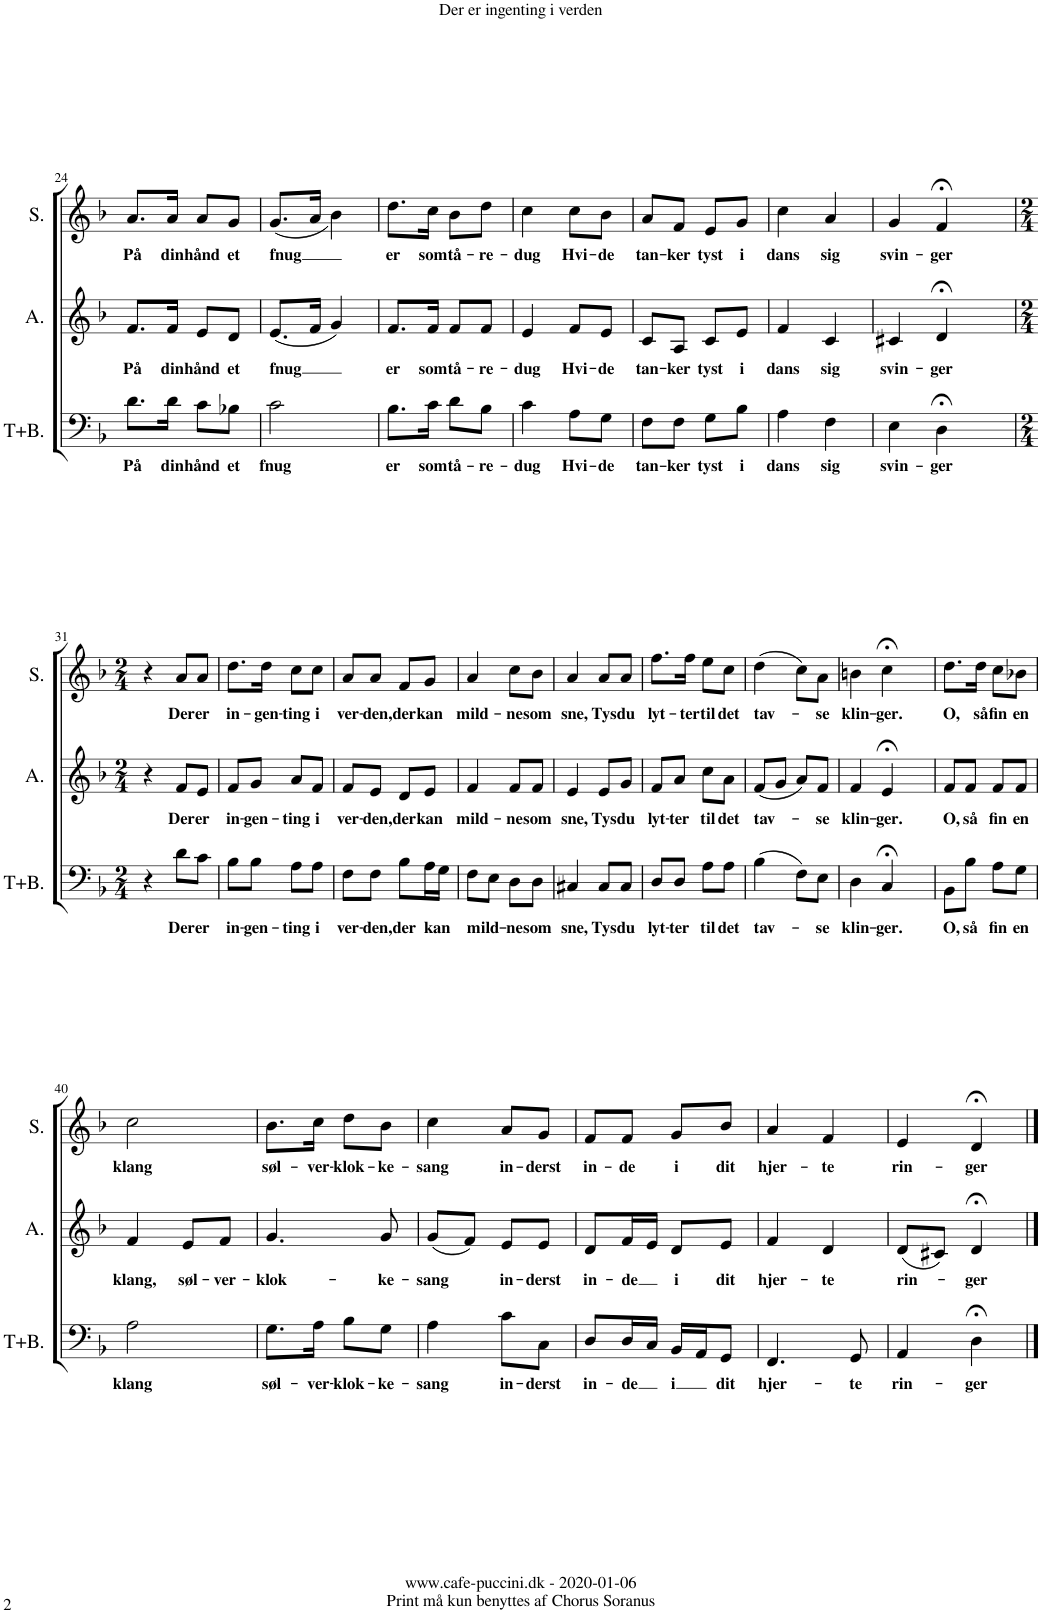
**kern	**text	**kern	**text	**kern	**text
*part3	*part3	*part2	*part2	*part1	*part1
*staff3	*staff3	*staff2	*staff2	*staff1	*staff1
*I"Tenor + Bas	*	*I"Alt	*	*I"Sopran	*
*I'T+B.	*	*I'A.	*	*I'S.	*
!!LO:PB:g=z
*clefF4	*	*clefG2	*	*clefG2	*
*k[b-]	*	*k[b-]	*	*k[b-]	*
*F:	*	*F:	*	*F:	*
*M2/4	*	*M2/4	*	*M2/4	*
=24	=24	=24	=24	=24	=24
!	!LO:LY:b	!	!LO:LY:b	!	!LO:LY:b
8.d\L	På	8.f/L	På	8.a/L	På
!	!LO:LY:b	!	!LO:LY:b	!	!LO:LY:b
16d\Jk	din	16f/Jk	din	16a/Jk	din
!	!LO:LY:b	!	!LO:LY:b	!	!LO:LY:b
8c\L	hånd	8e/L	hånd	8a/L	hånd
!	!LO:LY:b	!	!LO:LY:b	!	!LO:LY:b
8B-X\J	et	8d/J	et	8g/J	et
=25	=25	=25	=25	=25	=25
!	!LO:LY:b	!	!LO:LY:b	!	!LO:LY:b
2c\	fnug	(8.e/L	fnug	(<8.g/L	fnug
.	.	16f/Jk	.	16a/Jk	.
.	.	4g/)	.	4b-\)	.
=26	=26	=26	=26	=26	=26
!	!LO:LY:b	!	!LO:LY:b	!	!LO:LY:b
8.B-\L	er	8.f/L	er	8.dd\L	er
!	!LO:LY:b	!	!LO:LY:b	!	!LO:LY:b
16c\Jk	som	16f/Jk	som	16cc\Jk	som
!	!LO:LY:b	!	!LO:LY:b	!	!LO:LY:b
8d\L	tå-	8f/L	tå-	8b-\L	tå-
!	!LO:LY:b	!	!LO:LY:b	!	!LO:LY:b
8B-\J	-re-	8f/J	-re-	8dd\J	-re-
=27	=27	=27	=27	=27	=27
!	!LO:LY:b	!	!LO:LY:b	!	!LO:LY:b
4c\	-dug	4e/	-dug	4cc\	-dug
!	!LO:LY:b	!	!LO:LY:b	!	!LO:LY:b
8A\L	Hvi-	8f/L	Hvi-	8cc\L	Hvi-
!	!LO:LY:b	!	!LO:LY:b	!	!LO:LY:b
8G\J	-de	8e/J	-de	8b-\J	-de
=28	=28	=28	=28	=28	=28
!	!LO:LY:b	!	!LO:LY:b	!	!LO:LY:b
8F\L	tan-	8c/L	tan-	8a/L	tan-
!	!LO:LY:b	!	!LO:LY:b	!	!LO:LY:b
8F\J	-ker	8A/J	-ker	8f/J	-ker
!	!LO:LY:b	!	!LO:LY:b	!	!LO:LY:b
8G\L	tyst	8c/L	tyst	8e/L	tyst
!	!LO:LY:b	!	!LO:LY:b	!	!LO:LY:b
8B-\J	i	8e/J	i	8g/J	i
=29	=29	=29	=29	=29	=29
!	!LO:LY:b	!	!LO:LY:b	!	!LO:LY:b
4A\	dans	4f/	dans	4cc\	dans
!	!LO:LY:b	!	!LO:LY:b	!	!LO:LY:b
4F\	sig	4c/	sig	4a/	sig
=30	=30	=30	=30	=30	=30
!	!LO:LY:b	!	!LO:LY:b	!	!LO:LY:b
4E\	svin-	4c#X/	svin-	4g/	svin-
!	!LO:LY:b	!	!LO:LY:b	!	!LO:LY:b
4D;<\	-ger	4d;</	-ger	4f;</	-ger
8ryy	.	8ryy	.	8ryy	.
!!LO:LB:g=z
=31	=31	=31	=31	=31	=31
*M2/4	*	*M2/4	*	*M2/4	*
4r	.	4r	.	4r	.
!	!LO:LY:b	!	!LO:LY:b	!	!LO:LY:b
8d\L	Der	8f/L	Der	8a/L	Der
!	!LO:LY:b	!	!LO:LY:b	!	!LO:LY:b
8c\J	er	8e/J	er	8a/J	er
=32	=32	=32	=32	=32	=32
!	!LO:LY:b	!	!LO:LY:b	!	!LO:LY:b
8B-\L	in-	8f/L	in-	8.dd\L	in-
!	!LO:LY:b	!	!LO:LY:b	!	!
8B-\J	-gen-	8g/J	-gen-	.	.
!	!	!	!	!	!LO:LY:b
.	.	.	.	16dd\Jk	-gen-
!	!LO:LY:b	!	!LO:LY:b	!	!LO:LY:b
8A\L	-ting	8a/L	-ting	8cc\L	-ting
!	!LO:LY:b	!	!LO:LY:b	!	!LO:LY:b
8A\J	i	8f/J	i	8cc\J	i
=33	=33	=33	=33	=33	=33
!	!LO:LY:b	!	!LO:LY:b	!	!LO:LY:b
8F\L	ver-	8f/L	ver-	8a/L	ver-
!	!LO:LY:b	!	!LO:LY:b	!	!LO:LY:b
8F\J	-den,	8e/J	-den,	8a/J	-den,
!	!LO:LY:b	!	!LO:LY:b	!	!LO:LY:b
8B-\L	der	8d/L	der	8f/L	der
!	!LO:LY:b	!	!LO:LY:b	!	!LO:LY:b
16A\L	kan	8e/J	kan	8g/J	kan
16G\JJ	.	.	.	.	.
=34	=34	=34	=34	=34	=34
!	!LO:LY:b	!	!LO:LY:b	!	!LO:LY:b
8F\L	mild-	4f/	mild-	4a/	mild-
8E\J	.	.	.	.	.
!	!LO:LY:b	!	!LO:LY:b	!	!LO:LY:b
8D\L	-ne	8f/L	-ne	8cc\L	-ne
!	!LO:LY:b	!	!LO:LY:b	!	!LO:LY:b
8D\J	som	8f/J	som	8b-\J	som
=35	=35	=35	=35	=35	=35
!	!LO:LY:b	!	!LO:LY:b	!	!LO:LY:b
4C#X/	sne,	4e/	sne,	4a/	sne,
!	!LO:LY:b	!	!LO:LY:b	!	!LO:LY:b
8C#/L	Tys	8e/L	Tys	8a/L	Tys
!	!LO:LY:b	!	!LO:LY:b	!	!LO:LY:b
8C#/J	du	8g/J	du	8a/J	du
=36	=36	=36	=36	=36	=36
!	!LO:LY:b	!	!LO:LY:b	!	!LO:LY:b
8D/L	lyt-	8f/L	lyt-	8.ff\L	lyt-
!	!LO:LY:b	!	!LO:LY:b	!	!
8D/J	-ter	8a/J	-ter	.	.
!	!	!	!	!	!LO:LY:b
.	.	.	.	16ff\Jk	-ter
!	!LO:LY:b	!	!LO:LY:b	!	!LO:LY:b
8A\L	til	8cc\L	til	8ee\L	til
!	!LO:LY:b	!	!LO:LY:b	!	!LO:LY:b
8A\J	det	8a\J	det	8cc\J	det
=37	=37	=37	=37	=37	=37
!	!LO:LY:b	!	!LO:LY:b	!	!LO:LY:b
(4B-\	tav-	(8f/L	tav-	(4dd\	tav-
.	.	8g/J	.	.	.
8F\L)	.	8a/L)	.	8cc\L)	.
!	!LO:LY:b	!	!LO:LY:b	!	!LO:LY:b
8E\J	-se	8f/J	-se	8a\J	-se
=38	=38	=38	=38	=38	=38
!	!LO:LY:b	!	!LO:LY:b	!	!LO:LY:b
4D\	klin-	4f/	klin-	4bn\	klin-
!	!LO:LY:b	!	!LO:LY:b	!	!LO:LY:b
4C;</	-ger.	4e;</	-ger.	4cc;<\	-ger.
8ryy	.	8ryy	.	8ryy	.
=39	=39	=39	=39	=39	=39
!	!LO:LY:b	!	!LO:LY:b	!	!LO:LY:b
8BB-\L	O,	8f/L	O,	8.dd\L	O,
!	!LO:LY:b	!	!LO:LY:b	!	!
8B-\J	så	8f/J	så	.	.
!	!	!	!	!	!LO:LY:b
.	.	.	.	16dd\Jk	så
!	!LO:LY:b	!	!LO:LY:b	!	!LO:LY:b
8A\L	fin	8f/L	fin	8cc\L	fin
!	!LO:LY:b	!	!LO:LY:b	!	!LO:LY:b
8G\J	en	8f/J	en	8b-X\J	en
!!LO:LB:g=z
=40	=40	=40	=40	=40	=40
!	!LO:LY:b	!	!LO:LY:b	!	!LO:LY:b
2A\	klang	4f/	klang,	2cc\	klang
!	!	!	!LO:LY:b	!	!
.	.	8e/L	søl-	.	.
!	!	!	!LO:LY:b	!	!
.	.	8f/J	-ver-	.	.
=41	=41	=41	=41	=41	=41
!	!LO:LY:b	!	!LO:LY:b	!	!LO:LY:b
8.G\L	søl-	4.g/	-klok-	8.b-\L	søl-
!	!LO:LY:b	!	!	!	!LO:LY:b
16A\Jk	-ver-	.	.	16cc\Jk	-ver-
!	!LO:LY:b	!	!	!	!LO:LY:b
8B-\L	-klok-	.	.	8dd\L	-klok-
!	!LO:LY:b	!	!LO:LY:b	!	!LO:LY:b
8G\J	-ke-	8g/	-ke-	8b-\J	-ke-
=42	=42	=42	=42	=42	=42
!	!LO:LY:b	!	!LO:LY:b	!	!LO:LY:b
4A\	-sang	(8g/L	-sang	4cc\	-sang
.	.	8f/J)	.	.	.
!	!LO:LY:b	!	!LO:LY:b	!	!LO:LY:b
8c\L	in-	8e/L	in-	8a/L	in-
!	!LO:LY:b	!	!LO:LY:b	!	!LO:LY:b
8C\J	-derst	8e/J	-derst	8g/J	-derst
=43	=43	=43	=43	=43	=43
!	!LO:LY:b	!	!LO:LY:b	!	!LO:LY:b
8D/L	in-	8d/L	in-	8f/L	in-
!	!LO:LY:b	!	!LO:LY:b	!	!LO:LY:b
16D/L	-de	16f/L	-de	8f/J	-de
16C/JJ	.	16e/JJ	.	.	.
!	!LO:LY:b	!	!LO:LY:b	!	!LO:LY:b
16BB-/LL	i	8d/L	i	8g/L	i
16AA/J	.	.	.	.	.
!	!LO:LY:b	!	!LO:LY:b	!	!LO:LY:b
8GG/J	dit	8e/J	dit	8b-/J	dit
=44	=44	=44	=44	=44	=44
!	!LO:LY:b	!	!LO:LY:b	!	!LO:LY:b
4.FF/	hjer-	4f/	hjer-	4a/	hjer-
!	!	!	!LO:LY:b	!	!LO:LY:b
.	.	4d/	-te	4f/	-te
!	!LO:LY:b	!	!	!	!
8GG/	-te	.	.	.	.
=45	=45	=45	=45	=45	=45
!	!LO:LY:b	!	!LO:LY:b	!	!LO:LY:b
4AA/	rin-	(8d/L	rin-	4e/	rin-
.	.	8c#X/J)	.	.	.
!	!LO:LY:b	!	!LO:LY:b	!	!LO:LY:b
4D;<\	-ger	4d;</	-ger	4d;</	-ger
==	==	==	==	==	==
*-	*-	*-	*-	*-	*-
